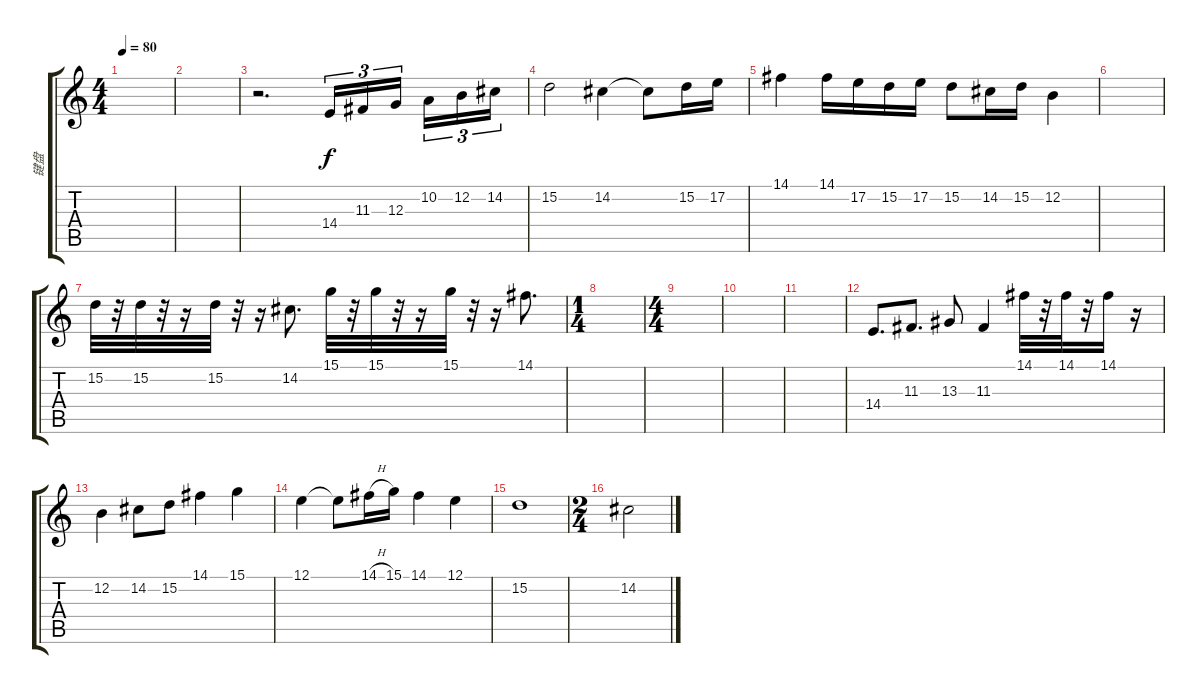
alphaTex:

\track ("键盘" "键盘") {instrument electricgrandpiano}
\staff {score tabs}
\tuning (E4 B3 G3 D3 A2 E2) {hide}
\ts (4 4)
\tempo 80
\clef g2
\ks c
|
|
r.2{d} 14.4.16{tu (3 2)} 11.3.16{tu (3 2)} 12.3.16{tu (3 2) beam splitsecondary} 10.2.16{tu (3 2)} 12.2.16{tu (3 2)} 14.2.16{tu (3 2)} |
15.2.2 14.2.4 14.2{t}.8 15.2.16 17.2.16 |
14.1.4 14.1.16 17.2.16 15.2.16 17.2.16 15.2.8 14.2.16 15.2.16 12.2.4 |
|
15.2.32 r.32 15.2.32 r.32 r.16 15.2.32 r.32 r.16 14.2.8{d} 15.1.32 r.32 15.1.32 r.32 r.16 15.1.32 r.32 r.16 14.1.8{d} |
\ts (1 4)
|
\ts (4 4)
|
|
|
14.4.8{d} 11.3.8{d} 13.3.8 11.3.4 14.1.32 r.32 14.1.32 r.32 14.1.16 r.16 |
12.2.4 14.2.8 15.2.8 14.1.4 15.1.4 |
12.1.4 12.1{t}.8 14.1{h}.16 15.1.16 14.1.4 12.1.4 |
15.2.1 |
\ts (2 4)
14.2.2
